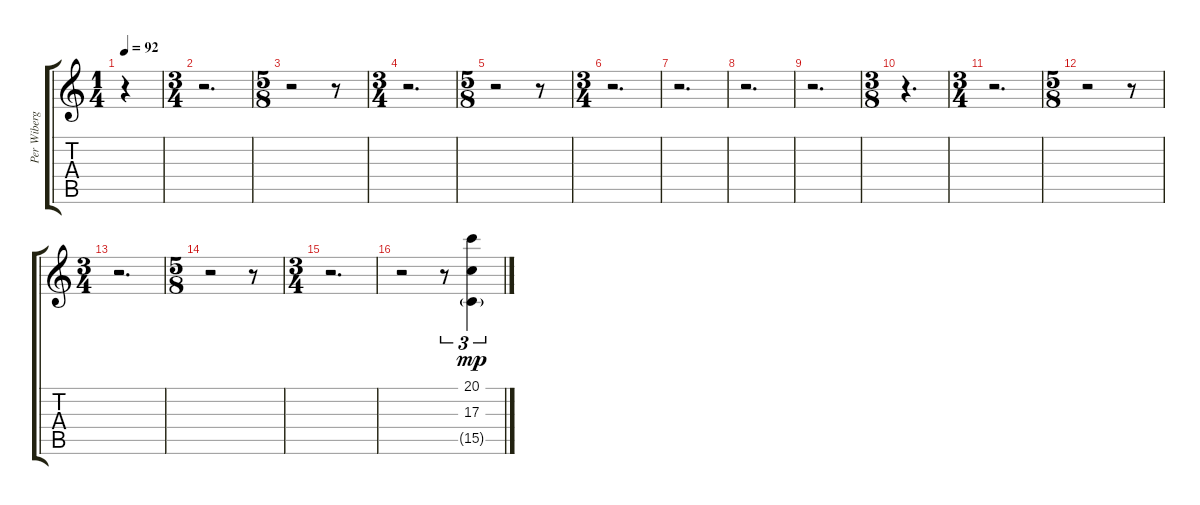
\track ("Per Wiberg" "Per Wiberg") {instrument synthstrings1}
\staff {score tabs}
\tuning (E4 B3 G3 D3 A2 E2) {hide}
\ts (1 4)
\tempo 92
\clef g2
\ks c
r.4{dy mp instrument synthstrings1} |
\ts (3 4)
r.2{d} |
\ts (5 8)
r.2 r.8 |
\ts (3 4)
r.2{d} |
\ts (5 8)
r.2 r.8 |
\ts (3 4)
r.2{d} |
r.2{d} |
r.2{d} |
r.2{d} |
\ts (3 8)
r.4{d} |
\ts (3 4)
r.2{d} |
\ts (5 8)
r.2 r.8 |
\ts (3 4)
r.2{d} |
\ts (5 8)
r.2 r.8 |
\ts (3 4)
r.2{d} |
r.2 r.8{tu (3 2)} (20.1 17.3 15.5{g}).4{tu (3 2)}
